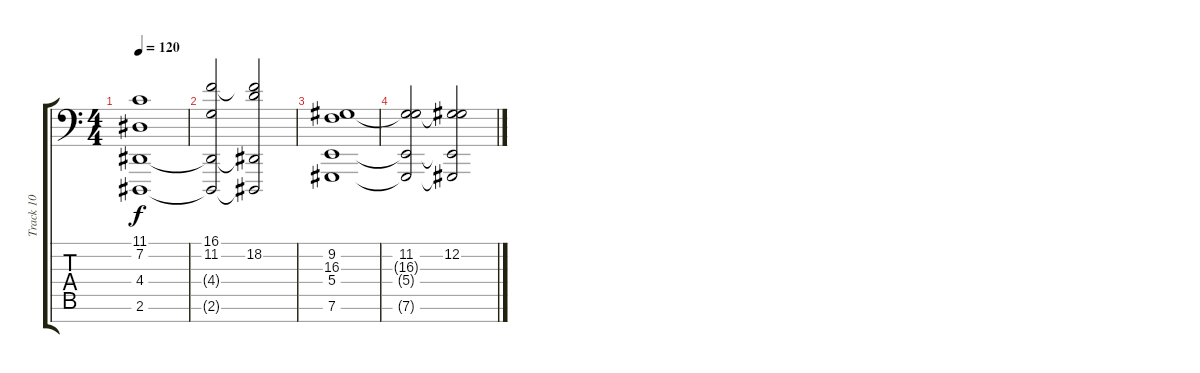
\track ("Track 10" "Track 10") {instrument pad2warm}
\staff {score tabs}
\tuning (Db3 Ab2 E2 B1 Gb1 Db1 Ab0) {hide}
\ts (4 4)
\tempo 120
\clef f4
\ks c
(11.1 7.2 4.4 2.6).1{dy f} |
(16.1 11.2 4.4{t} 2.6{t}).2 (16.1{t} 18.2 4.4{t} 2.6{t}).2 |
(9.2 16.3 5.4 7.6).1 |
(11.2 16.3{t} 5.4{t} 7.6{t}).2 (12.2 16.3{t} 5.4{t} 7.6{t}).2
